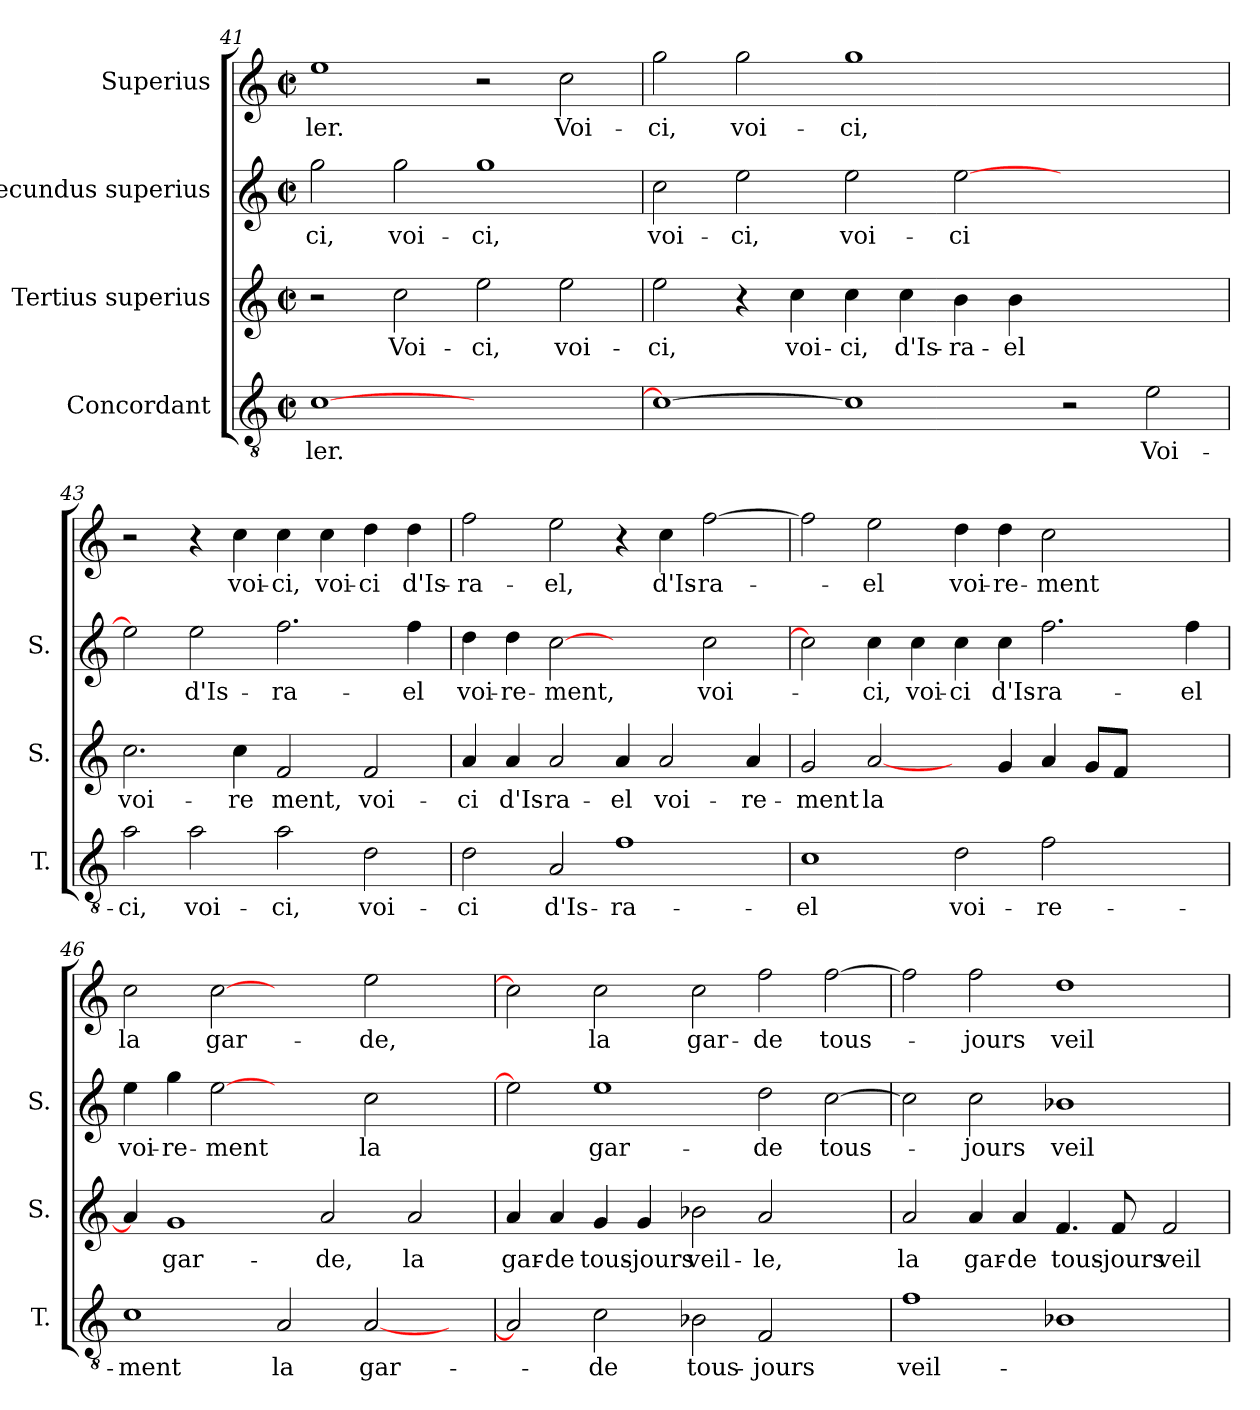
**kern	**text	**kern	**text	**kern	**text	**kern	**text
*part4	*part4	*part3	*part3	*part2	*part2	*part1	*part1
*staff4	*staff4	*staff3	*staff3	*staff2	*staff2	*staff1	*staff1
*I"Concordant	*	*I"Tertius superius	*	*I"Secundus superius	*	*I"Superius	*
*I'T.	*	*I'S.	*	*I'S.	*	*	*
*clefGv2	*	*clefG2	*	*clefG2	*	*clefG2	*
*ITrd7c12	*	*	*	*	*	*	*
*k[]	*	*k[]	*	*k[]	*	*k[]	*
*C:	*	*C:	*	*C:	*	*C:	*
*M2/2	*	*M2/2	*	*M2/2	*	*M2/2	*
*met(c|)	*	*met(c|)	*	*met(c|)	*	*met(c|)	*
=41	=41	=41	=41	=41	=41	=41	=41
[1C\	-ler.	2r	.	2gg\	-ci,	1ee\	-ler.
.	.	2cc\	Voi-	2gg\	voi-	.	.
1ryy	.	2ee\	-ci,	1gg\	-ci,	2r	.
.	.	2ee\	voi-	.	.	2cc\	Voi-
=42	=42	=42	=42	=42	=42	=42	=42
1C\_	.	2ee\	-ci,	2cc\	voi-	2gg\	-ci,
.	.	4r	.	2ee\	-ci,	2gg\	voi-
.	.	4cc\	voi-	.	.	.	.
1C\]	.	4cc\	-ci,	2ee\	voi-	1gg\	-ci,
.	.	4cc\	d'Is-	.	.	.	.
.	.	4b\	-ra-	[2ee\	-ci	.	.
.	.	4b\	-el	.	.	.	.
2r	.	1ryy	.	1ryy	.	1ryy	.
2E\	Voi-	.	.	.	.	.	.
=43	=43	=43	=43	=43	=43	=43	=43
2A\	-ci,	2.cc\	voi-	2ee\]	.	2r	.
2A\	voi-	.	.	2ee\	d'Is-	4r	.
.	.	4cc\	-re	.	.	4cc\	voi-
2A\	-ci,	2f/	ment,	2.ff\	-ra-	4cc\	-ci,
.	.	.	.	.	.	4cc\	voi-
2D\	voi-	2f/	voi-	.	.	4dd\	-ci
.	.	.	.	4ff\	-el	4dd\	d'Is-
!!LO:LB:g=z
=44	=44	=44	=44	=44	=44	=44	=44
2D\	-ci	4a/	-ci	4dd\	voi-	2ff\	-ra-
.	.	4a/	d'Is-	4dd\	-re-	.	.
2AA/	d'Is-	2a/	-ra-	[2cc\	-ment,	2ee\	-el,
1F\	-ra-	4a/	-el	2ryy	.	4r	.
.	.	2a/	voi-	.	.	4cc\	d'Is-
.	.	.	.	2cc\	voi-	[2ff\	-ra-
.	.	4a/	-re-	.	.	.	.
=45	=45	=45	=45	=45	=45	=45	=45
1C\	-el	2g/	-ment	2cc\]	.	2ff\]	.
.	.	[2a/	la	4cc\	-ci,	2ee\	-el
.	.	.	.	4cc\	voi-	.	.
2D\	voi-	4ryy	.	4cc\	-ci	4dd\	voi-
.	.	4g/	.	4cc\	d'Is-	4dd\	-re-
2F\	-re-	4a/	.	2.ff\	-ra-	2cc\	-ment
.	.	8g/L	.	.	.	.	.
.	.	8f/J	.	.	.	.	.
2ryy	.	2ryy	.	.	.	2ryy	.
.	.	.	.	4ff\	-el	.	.
=46	=46	=46	=46	=46	=46	=46	=46
1C\	-ment	4a/]	.	4ee\	voi-	2cc\	la
.	.	1g/	gar-	4gg\	-re-	.	.
.	.	.	.	[2ee\	-ment	[2cc\	gar-
2AA/	la	.	.	2ryy	.	2ryy	.
.	.	2a/	-de,	.	.	.	.
[2AA/	gar-	.	.	2cc\	la	2ee\	-de,
.	.	2a/	la	.	.	.	.
4ryy	.	.	.	4ryy	.	4ryy	.
=47	=47	=47	=47	=47	=47	=47	=47
2AA/]	.	4a/	gar-	2ee\]	.	2cc\]	.
.	.	4a/	-de	.	.	.	.
2C\	-de	4g/	tous-	1ee\	gar-	2cc\	la
.	.	4g/	-jours	.	.	.	.
2BB-X\	tous-	2b-X\	veil-	.	.	2cc\	gar-
2FF/	-jours	2a/	-le,	2dd\	-de	2ff\	-de
2ryy	.	2ryy	.	[2cc\	tous-	[2ff\	tous-
!!LO:LB:g=z
=48	=48	=48	=48	=48	=48	=48	=48
1F\	veil-	2a/	la	2cc\]	.	2ff\]	.
.	.	4a/	gar-	2cc\	-jours	2ff\	-jours
.	.	4a/	-de	.	.	.	.
1BB-X\	.	4.f/	tous-	1b-X\	veil-	1dd\	veil-
.	.	8f/	-jours	.	.	.	.
.	.	2f/	veil-	.	.	.	.
=	=	=	=	=	=	=	=
*-	*-	*-	*-	*-	*-	*-	*-
